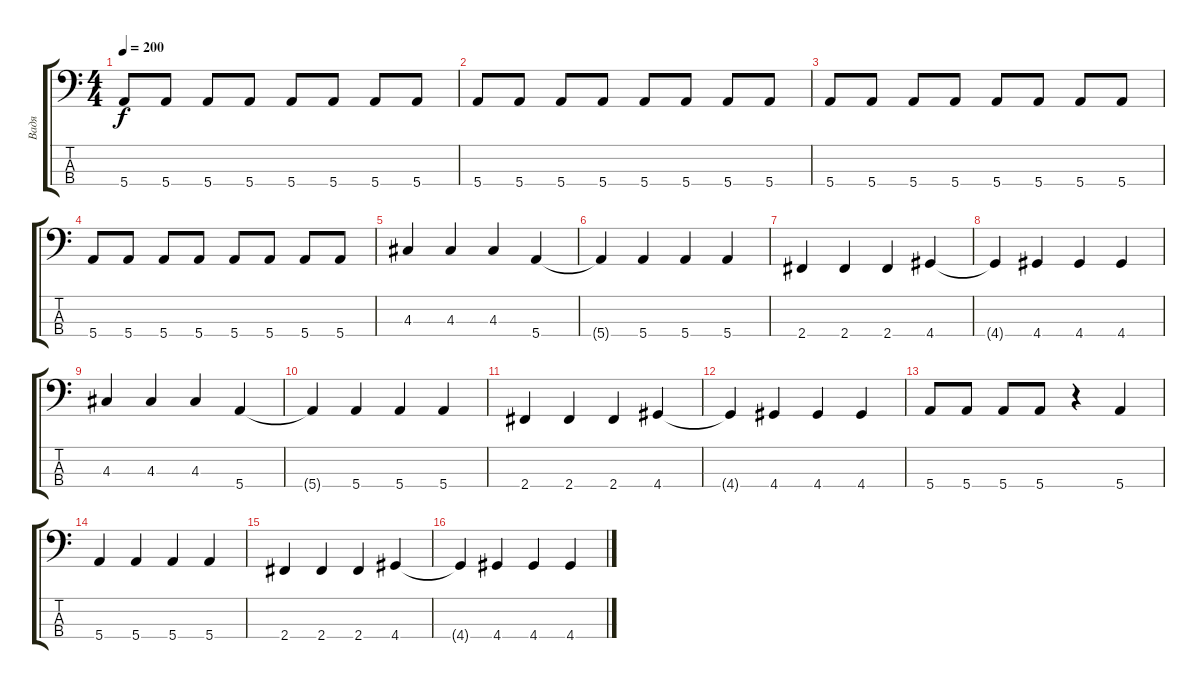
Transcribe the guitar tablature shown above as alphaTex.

\track ("Вадя" "Вадя") {instrument electricbassfinger}
\staff {score tabs}
\tuning (G2 D2 A1 E1) {hide}
\ts (4 4)
\tempo 200
\clef f4
\ks c
5.4.8{dy f} 5.4.8 5.4.8 5.4.8 5.4.8 5.4.8 5.4.8 5.4.8 |
5.4.8 5.4.8 5.4.8 5.4.8 5.4.8 5.4.8 5.4.8 5.4.8 |
5.4.8 5.4.8 5.4.8 5.4.8 5.4.8 5.4.8 5.4.8 5.4.8 |
5.4.8 5.4.8 5.4.8 5.4.8 5.4.8 5.4.8 5.4.8 5.4.8 |
4.3.4 4.3.4 4.3.4 5.4.4 |
5.4{t}.4 5.4.4 5.4.4 5.4.4 |
2.4.4 2.4.4 2.4.4 4.4.4 |
4.4{t}.4 4.4.4 4.4.4 4.4.4 |
4.3.4 4.3.4 4.3.4 5.4.4 |
5.4{t}.4 5.4.4 5.4.4 5.4.4 |
2.4.4 2.4.4 2.4.4 4.4.4 |
4.4{t}.4 4.4.4 4.4.4 4.4.4 |
5.4.8 5.4.8 5.4.8 5.4.8 r.4 5.4.4 |
5.4.4 5.4.4 5.4.4 5.4.4 |
2.4.4 2.4.4 2.4.4 4.4.4 |
4.4{t}.4 4.4.4 4.4.4 4.4.4
